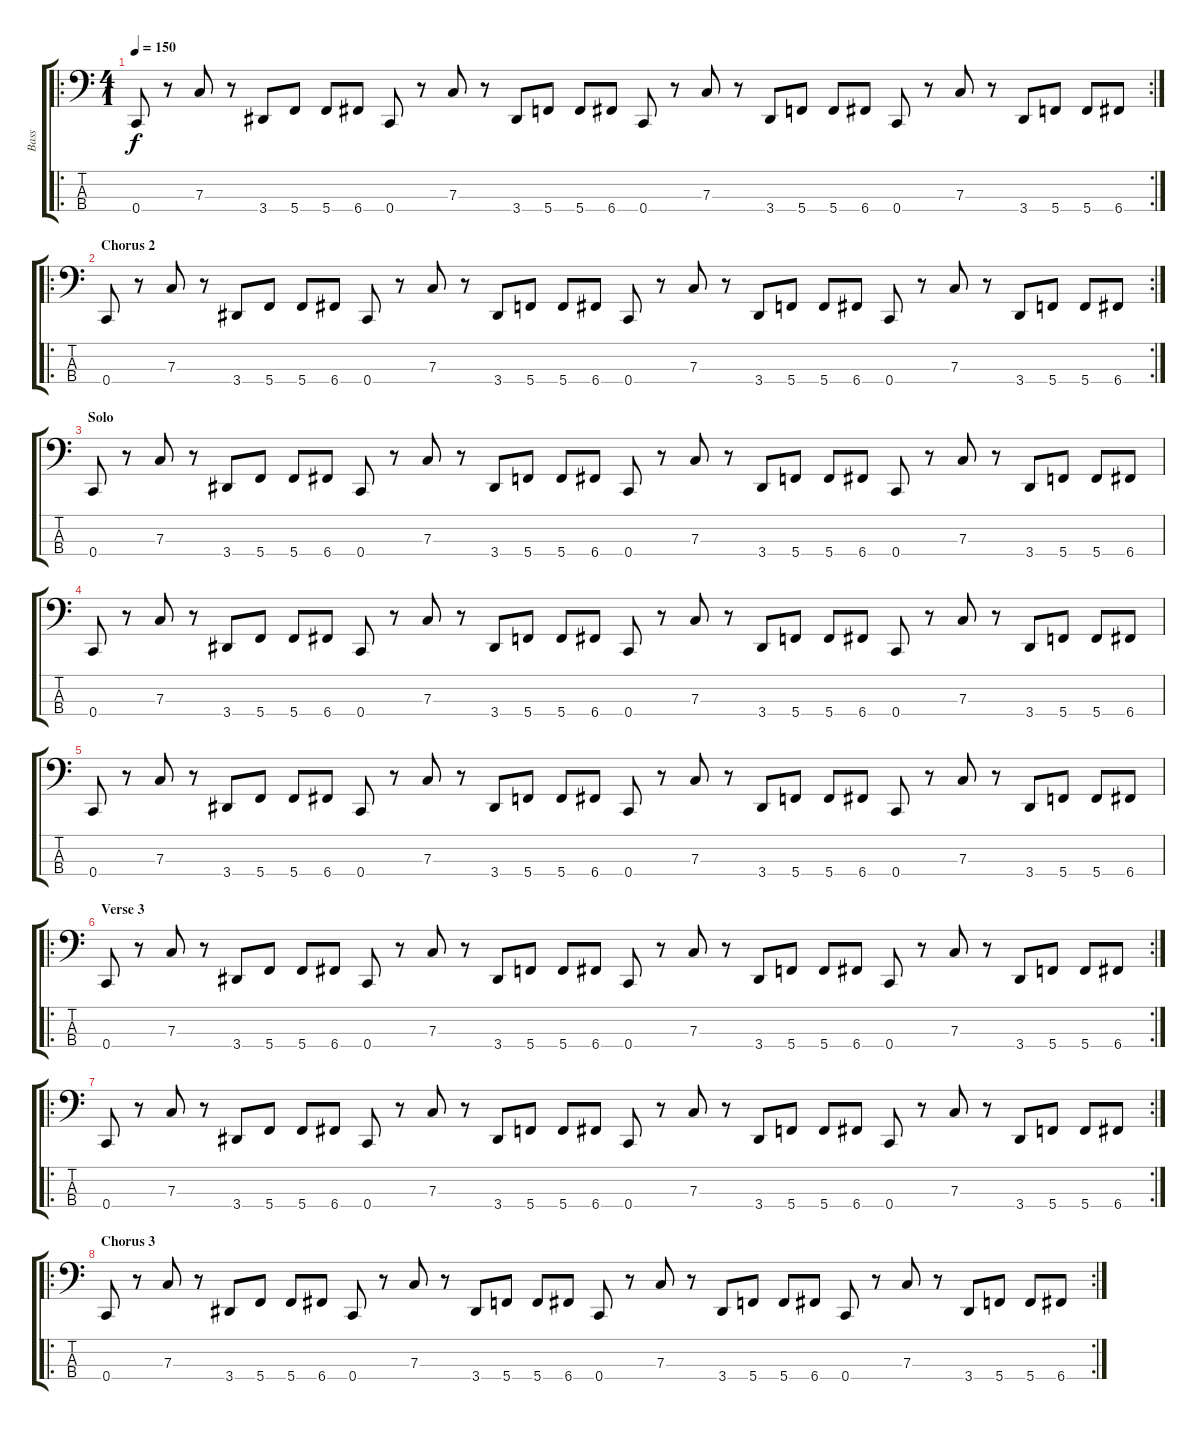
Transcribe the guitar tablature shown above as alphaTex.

\track ("Bass" "Bass") {instrument electricbasspick}
\staff {score tabs}
\tuning (F2 C2 F1 C1) {hide}
\ro
\rc 2
\ts (4 1)
\tempo 150
\clef f4
\ks c
0.4.8{dy f} r.8 7.3.8 r.8 3.4.8 5.4.8 5.4.8 6.4.8 0.4.8 r.8 7.3.8 r.8 3.4.8 5.4.8 5.4.8 6.4.8 0.4.8 r.8 7.3.8 r.8 3.4.8 5.4.8 5.4.8 6.4.8 0.4.8 r.8 7.3.8 r.8 3.4.8 5.4.8 5.4.8 6.4.8 |
\ro
\rc 2
\section ("" "Chorus 2")
0.4.8 r.8 7.3.8 r.8 3.4.8 5.4.8 5.4.8 6.4.8 0.4.8 r.8 7.3.8 r.8 3.4.8 5.4.8 5.4.8 6.4.8 0.4.8 r.8 7.3.8 r.8 3.4.8 5.4.8 5.4.8 6.4.8 0.4.8 r.8 7.3.8 r.8 3.4.8 5.4.8 5.4.8 6.4.8 |
\section ("" "Solo")
0.4.8 r.8 7.3.8 r.8 3.4.8 5.4.8 5.4.8 6.4.8 0.4.8 r.8 7.3.8 r.8 3.4.8 5.4.8 5.4.8 6.4.8 0.4.8 r.8 7.3.8 r.8 3.4.8 5.4.8 5.4.8 6.4.8 0.4.8 r.8 7.3.8 r.8 3.4.8 5.4.8 5.4.8 6.4.8 |
0.4.8 r.8 7.3.8 r.8 3.4.8 5.4.8 5.4.8 6.4.8 0.4.8 r.8 7.3.8 r.8 3.4.8 5.4.8 5.4.8 6.4.8 0.4.8 r.8 7.3.8 r.8 3.4.8 5.4.8 5.4.8 6.4.8 0.4.8 r.8 7.3.8 r.8 3.4.8 5.4.8 5.4.8 6.4.8 |
0.4.8 r.8 7.3.8 r.8 3.4.8 5.4.8 5.4.8 6.4.8 0.4.8 r.8 7.3.8 r.8 3.4.8 5.4.8 5.4.8 6.4.8 0.4.8 r.8 7.3.8 r.8 3.4.8 5.4.8 5.4.8 6.4.8 0.4.8 r.8 7.3.8 r.8 3.4.8 5.4.8 5.4.8 6.4.8 |
\ro
\rc 2
\section ("" "Verse 3")
0.4.8 r.8 7.3.8 r.8 3.4.8 5.4.8 5.4.8 6.4.8 0.4.8 r.8 7.3.8 r.8 3.4.8 5.4.8 5.4.8 6.4.8 0.4.8 r.8 7.3.8 r.8 3.4.8 5.4.8 5.4.8 6.4.8 0.4.8 r.8 7.3.8 r.8 3.4.8 5.4.8 5.4.8 6.4.8 |
\ro
\rc 2
0.4.8 r.8 7.3.8 r.8 3.4.8 5.4.8 5.4.8 6.4.8 0.4.8 r.8 7.3.8 r.8 3.4.8 5.4.8 5.4.8 6.4.8 0.4.8 r.8 7.3.8 r.8 3.4.8 5.4.8 5.4.8 6.4.8 0.4.8 r.8 7.3.8 r.8 3.4.8 5.4.8 5.4.8 6.4.8 |
\ro
\rc 2
\section ("" "Chorus 3")
0.4.8 r.8 7.3.8 r.8 3.4.8 5.4.8 5.4.8 6.4.8 0.4.8 r.8 7.3.8 r.8 3.4.8 5.4.8 5.4.8 6.4.8 0.4.8 r.8 7.3.8 r.8 3.4.8 5.4.8 5.4.8 6.4.8 0.4.8 r.8 7.3.8 r.8 3.4.8 5.4.8 5.4.8 6.4.8
